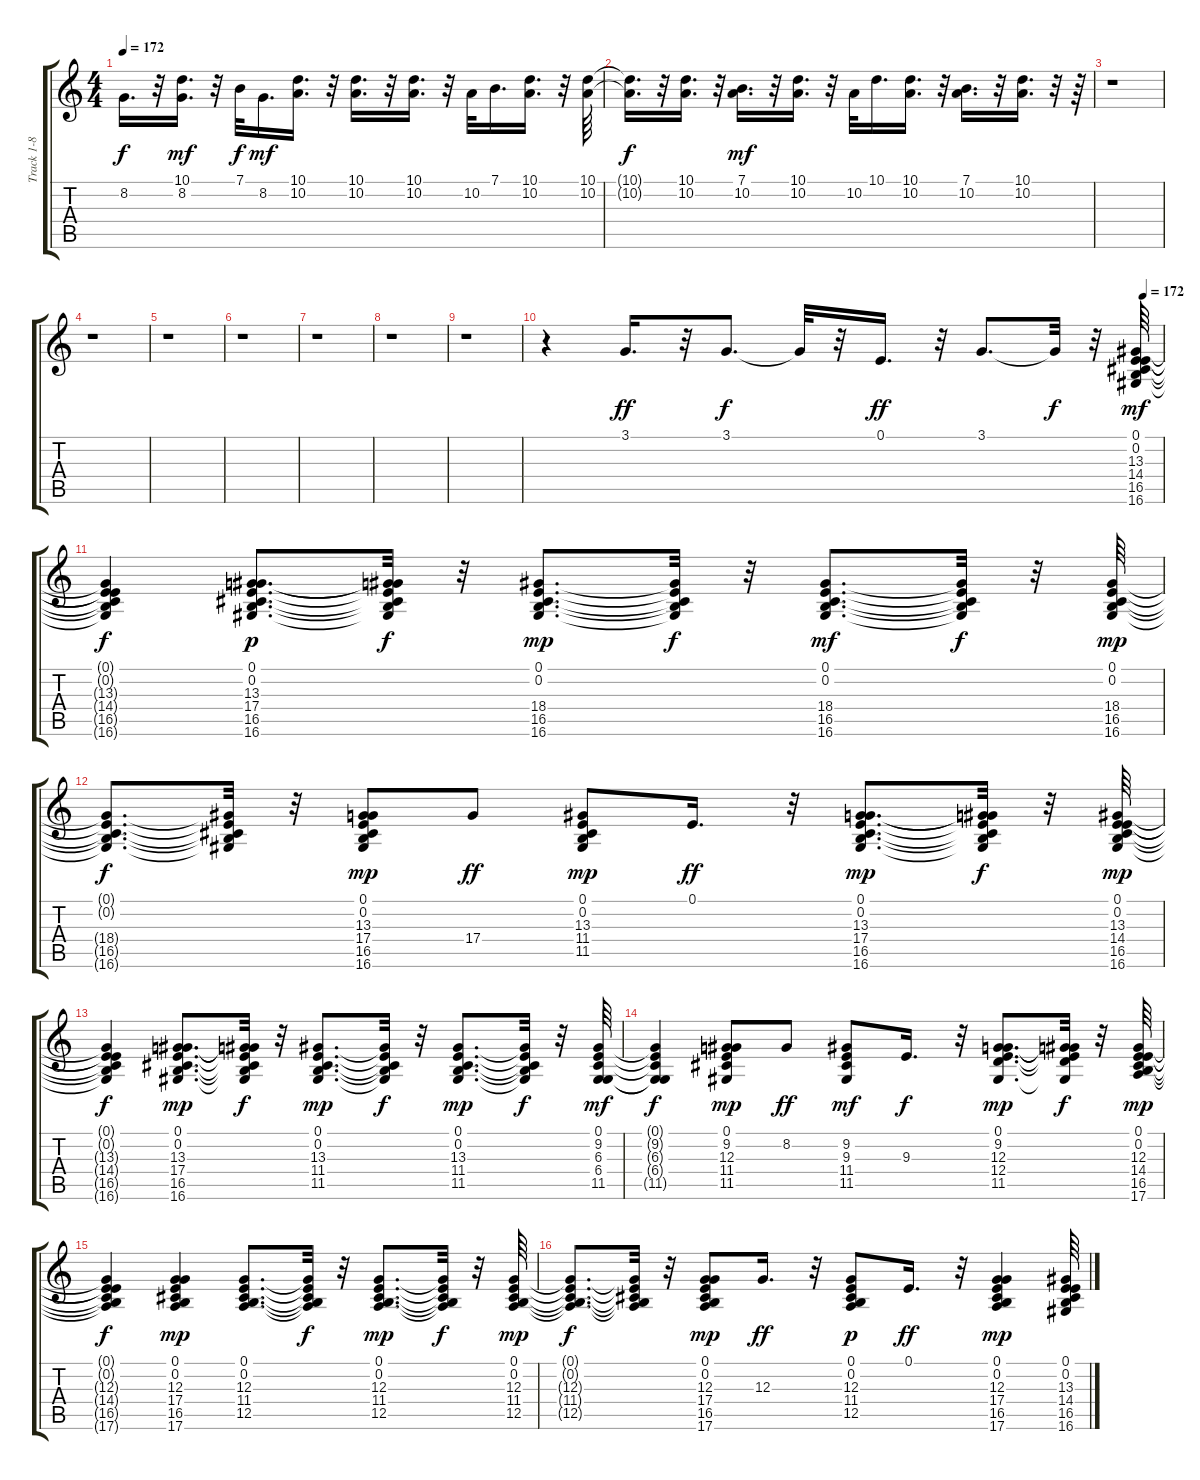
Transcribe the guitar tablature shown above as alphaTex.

\track ("Track 1-8" "Track 1-8") {instrument violin}
\staff {score tabs}
\tuning (E4 B3 G3 D3 A2 E2) {hide}
\ts (4 4)
\tempo 172
\clef g2
\ks c
8.2{t}.16{d dy f} r.32 (10.1 8.2).16{d dy mf} r.32 7.1.32{dy f} 8.2.16{d dy mf} (10.1 10.2).16{d} r.32 (10.1 10.2).16{d} r.32 (10.1 10.2).16{d} r.32 10.2.32 7.1.16{d} (10.1 10.2).16{d} r.32 (10.1 10.2).64 |
(10.1{t} 10.2{t}).16{d dy f} r.32 (10.1 10.2).16{d} r.32 (7.1 10.2).16{d dy mf} r.32 (10.1 10.2).16{d} r.32 10.2.32 10.1.16{d} (10.1 10.2).16{d} r.32 (7.1 10.2).16{d} r.32 (10.1 10.2).16{d} r.32 r.64 |
r.1 |
r.1 |
r.1 |
r.1 |
r.1 |
r.1 |
r.1 |
\tempo (172 0.96875)
r.4 3.1.16{d dy ff} r.32 3.1.8{d dy f} 3.1{t}.32 r.32 0.1.16{d dy ff} r.32 3.1.8{d} 3.1{t}.32{dy f} r.32 (0.1 0.2 13.3 14.4 16.5 16.6).64{dy mf} |
(0.1{t} 0.2{t} 13.3{t} 14.4{t} 16.5{t} 16.6{t}).4{dy f} (0.1 0.2 13.3 17.4 16.5 16.6).8{d dy p} (0.1{t} 0.2{t} 13.3{t} 17.4{t} 16.5{t} 16.6{t}).32{dy f} r.32 (0.1 0.2 18.4 16.5 16.6).8{d dy mp} (0.1{t} 0.2{t} 18.4{t} 16.5{t} 16.6{t}).32{dy f} r.32 (0.1 0.2 18.4 16.5 16.6).8{d dy mf} (0.1{t} 0.2{t} 18.4{t} 16.5{t} 16.6{t}).32{dy f} r.32 (0.1 0.2 18.4 16.5 16.6).64{dy mp} |
(0.1{t} 0.2{t} 18.4{t} 16.5{t} 16.6{t}).8{d dy f} (0.1{t} 0.2{t} 18.4{t} 16.5{t} 16.6{t}).32 r.32 (0.1 0.2 13.3 17.4 16.5 16.6).8{dy mp} 17.4.8{dy ff} (0.1 0.2 13.3 11.4 11.5).8{dy mp} 0.1.16{d dy ff} r.32 (0.1 0.2 13.3 17.4 16.5 16.6).8{d dy mp} (0.1{t} 0.2{t} 13.3{t} 17.4{t} 16.5{t} 16.6{t}).32{dy f} r.32 (0.1 0.2 13.3 14.4 16.5 16.6).64{dy mp} |
(0.1{t} 0.2{t} 13.3{t} 14.4{t} 16.5{t} 16.6{t}).4{dy f} (0.1 0.2 13.3 17.4 16.5 16.6).8{d dy mp} (0.1{t} 0.2{t} 13.3{t} 17.4{t} 16.5{t} 16.6{t}).32{dy f} r.32 (0.1 0.2 13.3 11.4 11.5).8{d dy mp} (0.1{t} 0.2{t} 13.3{t} 11.4{t} 11.5{t}).32{dy f} r.32 (0.1 0.2 13.3 11.4 11.5).8{d dy mp} (0.1{t} 0.2{t} 13.3{t} 11.4{t} 11.5{t}).32{dy f} r.32 (0.1 9.2 6.3 6.4 11.5).64{dy mf} |
(0.1{t} 9.2{t} 6.3{t} 6.4{t} 11.5{t}).4{dy f} (0.1 9.2 12.3 11.4 11.5).8{dy mp} 8.2.8{dy ff} (9.2 9.3 11.4 11.5).8{dy mf} 9.3.16{d dy f} r.32 (0.1 9.2 12.3 12.4 11.5).8{d dy mp} (0.1{t} 9.2{t} 12.3{t} 12.4{t} 11.5{t}).32{dy f} r.32 (0.1 0.2 12.3 14.4 16.5 17.6).64{dy mp} |
(0.1{t} 0.2{t} 12.3{t} 14.4{t} 16.5{t} 17.6{t}).4{dy f} (0.1 0.2 12.3 17.4 16.5 17.6).4{dy mp} (0.1 0.2 12.3 11.4 12.5).8{d} (0.1{t} 0.2{t} 12.3{t} 11.4{t} 12.5{t}).32{dy f} r.32 (0.1 0.2 12.3 11.4 12.5).8{d dy mp} (0.1{t} 0.2{t} 12.3{t} 11.4{t} 12.5{t}).32{dy f} r.32 (0.1 0.2 12.3 11.4 12.5).64{dy mp} |
(0.1{t} 0.2{t} 12.3{t} 11.4{t} 12.5{t}).8{d dy f} (0.1{t} 0.2{t} 12.3{t} 11.4{t} 12.5{t}).32 r.32 (0.1 0.2 12.3 17.4 16.5 17.6).8{dy mp} 12.3.16{d dy ff} r.32 (0.1 0.2 12.3 11.4 12.5).8{dy p} 0.1.16{d dy ff} r.32 (0.1 0.2 12.3 17.4 16.5 17.6).4{dy mp} (0.1 0.2 13.3 14.4 16.5 16.6).64
